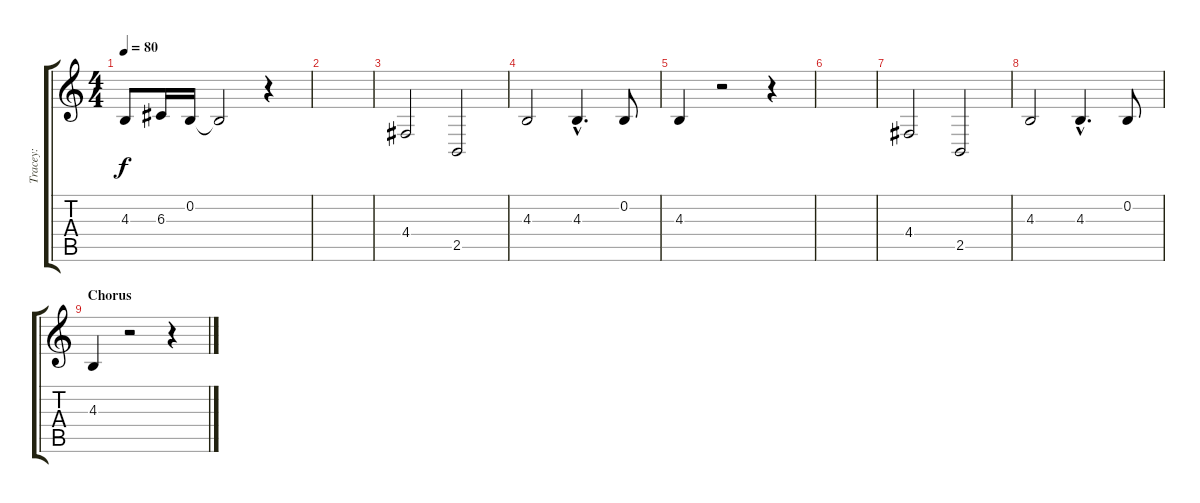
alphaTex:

\track ("Tracey:     Back" "Tracey:   ") {instrument pad4choir}
\staff {score tabs}
\tuning (E4 B3 G3 D3 A2 E2) {hide}
\ts (4 4)
\tempo 80
\clef g2
\ks c
4.3.8{dy f} 6.3.16 0.2.16 0.2{t}.2 r.4 |
|
4.4.2 2.5.2 |
4.3.2 4.3{hac}.4{d} 0.2.8 |
4.3.4 r.2 r.4 |
|
4.4.2 2.5.2 |
4.3.2 4.3{hac}.4{d} 0.2.8 |
\section ("" "Chorus")
4.3.4 r.2 r.4
